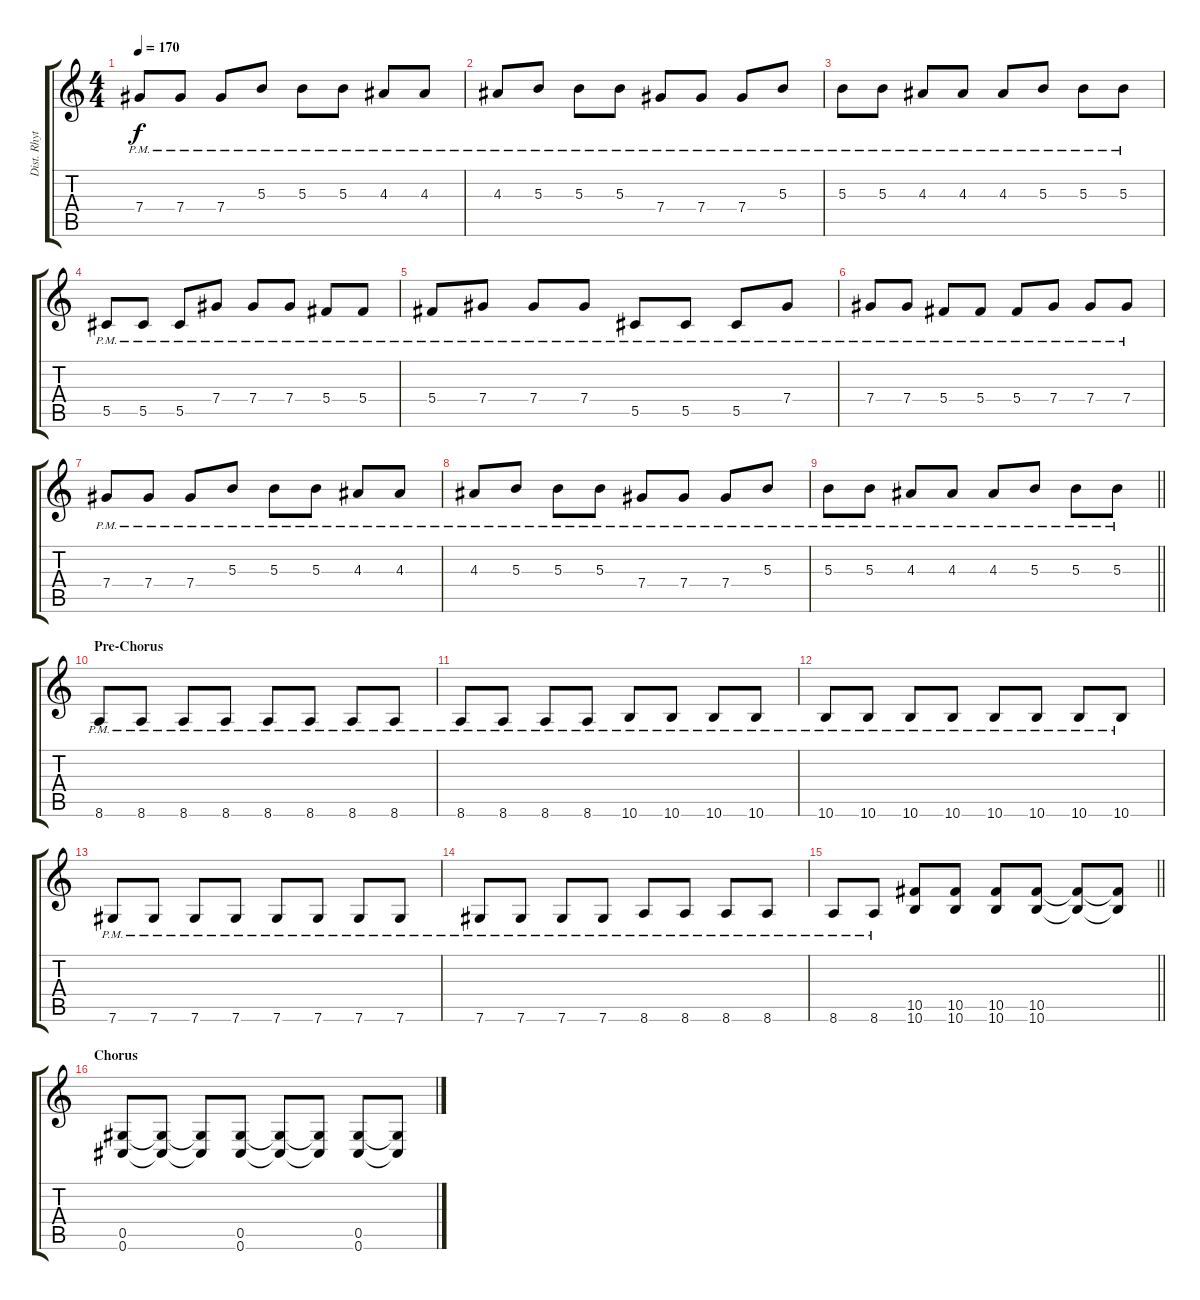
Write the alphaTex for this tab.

\track ("Dist. Rhytm Guitar [R]" "Dist. Rhyt") {instrument distortionguitar}
\staff {score tabs}
\tuning (Eb4 Bb3 Gb3 Db3 Ab2 Db2) {hide}
\ts (4 4)
\tempo 170
\clef g2
\ks c
7.4{pm}.8{dy f} 7.4{pm}.8 7.4{pm}.8 5.3{pm}.8 5.3{pm}.8 5.3{pm}.8 4.3{pm}.8 4.3{pm}.8 |
4.3{pm}.8 5.3{pm}.8 5.3{pm}.8 5.3{pm}.8 7.4{pm}.8 7.4{pm}.8 7.4{pm}.8 5.3{pm}.8 |
5.3{pm}.8 5.3{pm}.8 4.3{pm}.8 4.3{pm}.8 4.3{pm}.8 5.3{pm}.8 5.3{pm}.8 5.3{pm}.8 |
5.5{pm}.8 5.5{pm}.8 5.5{pm}.8 7.4{pm}.8 7.4{pm}.8 7.4{pm}.8 5.4{pm}.8 5.4{pm}.8 |
5.4{pm}.8 7.4{pm}.8 7.4{pm}.8 7.4{pm}.8 5.5{pm}.8 5.5{pm}.8 5.5{pm}.8 7.4{pm}.8 |
7.4{pm}.8 7.4{pm}.8 5.4{pm}.8 5.4{pm}.8 5.4{pm}.8 7.4{pm}.8 7.4{pm}.8 7.4{pm}.8 |
7.4{pm}.8 7.4{pm}.8 7.4{pm}.8 5.3{pm}.8 5.3{pm}.8 5.3{pm}.8 4.3{pm}.8 4.3{pm}.8 |
4.3{pm}.8 5.3{pm}.8 5.3{pm}.8 5.3{pm}.8 7.4{pm}.8 7.4{pm}.8 7.4{pm}.8 5.3{pm}.8 |
\barLineRight lightlight
5.3{pm}.8 5.3{pm}.8 4.3{pm}.8 4.3{pm}.8 4.3{pm}.8 5.3{pm}.8 5.3{pm}.8 5.3{pm}.8 |
\section ("" "Pre-Chorus")
8.6{pm}.8 8.6{pm}.8 8.6{pm}.8 8.6{pm}.8 8.6{pm}.8 8.6{pm}.8 8.6{pm}.8 8.6{pm}.8 |
8.6{pm}.8 8.6{pm}.8 8.6{pm}.8 8.6{pm}.8 10.6{pm}.8 10.6{pm}.8 10.6{pm}.8 10.6{pm}.8 |
10.6{pm}.8 10.6{pm}.8 10.6{pm}.8 10.6{pm}.8 10.6{pm}.8 10.6{pm}.8 10.6{pm}.8 10.6{pm}.8 |
7.6{pm}.8 7.6{pm}.8 7.6{pm}.8 7.6{pm}.8 7.6{pm}.8 7.6{pm}.8 7.6{pm}.8 7.6{pm}.8 |
7.6{pm}.8 7.6{pm}.8 7.6{pm}.8 7.6{pm}.8 8.6{pm}.8 8.6{pm}.8 8.6{pm}.8 8.6{pm}.8 |
\barLineRight lightlight
8.6{pm}.8 8.6{pm}.8 (10.5 10.6).8 (10.5 10.6).8 (10.5 10.6).8 (10.5 10.6).8 (10.5{t} 10.6{t}).8 (10.5{t} 10.6{t}).8 |
\section ("" "Chorus")
(0.5 0.6).8 (0.5{t} 0.6{t}).8 (0.5{t} 0.6{t}).8 (0.5 0.6).8 (0.5{t} 0.6{t}).8 (0.5{t} 0.6{t}).8 (0.5 0.6).8 (0.5{t} 0.6{t}).8
